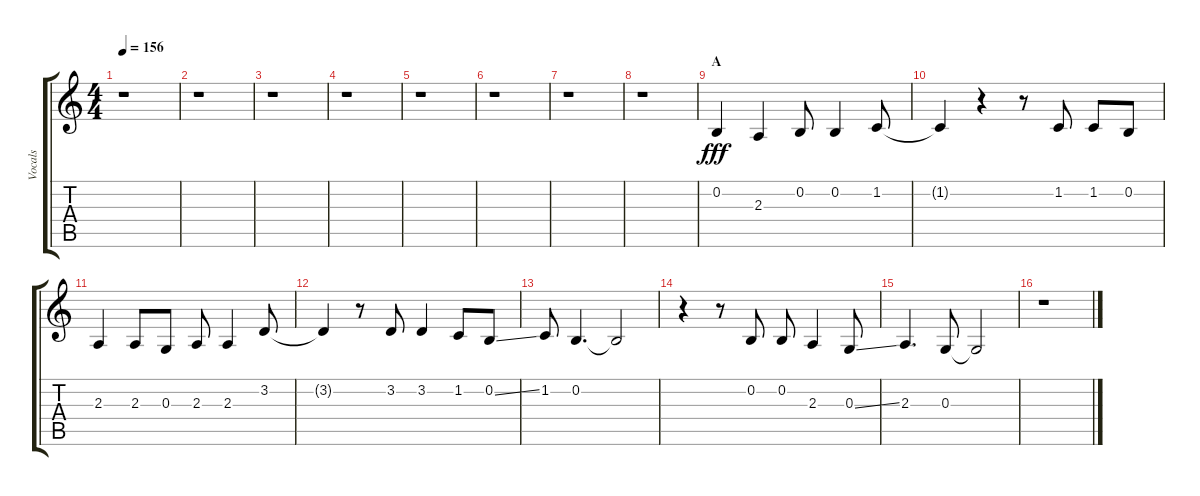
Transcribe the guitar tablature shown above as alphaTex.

\track ("Vocals" "Vocals") {instrument voiceoohs}
\staff {score tabs}
\tuning (E4 B3 G3 D3 A2 E2) {hide}
\ts (4 4)
\tempo 156
\clef g2
\ks c
r.1{dy fff} |
r.1 |
r.1 |
r.1 |
r.1 |
r.1 |
r.1 |
r.1 |
\section ("" "A")
0.2.4 2.3.4 0.2.8 0.2.4 1.2.8 |
1.2{t}.4 r.4 r.8 1.2.8 1.2.8 0.2.8 |
2.3.4 2.3.8 0.3.8 2.3.8 2.3.4 3.2.8 |
3.2{t}.4 r.8 3.2.8 3.2.4 1.2.8 0.2{ss}.8 |
1.2.8 0.2.4{d} 0.2{t}.2 |
r.4 r.8 0.2.8 0.2.8 2.3.4 0.3{ss}.8 |
2.3.4{d} 0.3.8 0.3{t}.2 |
r.1
